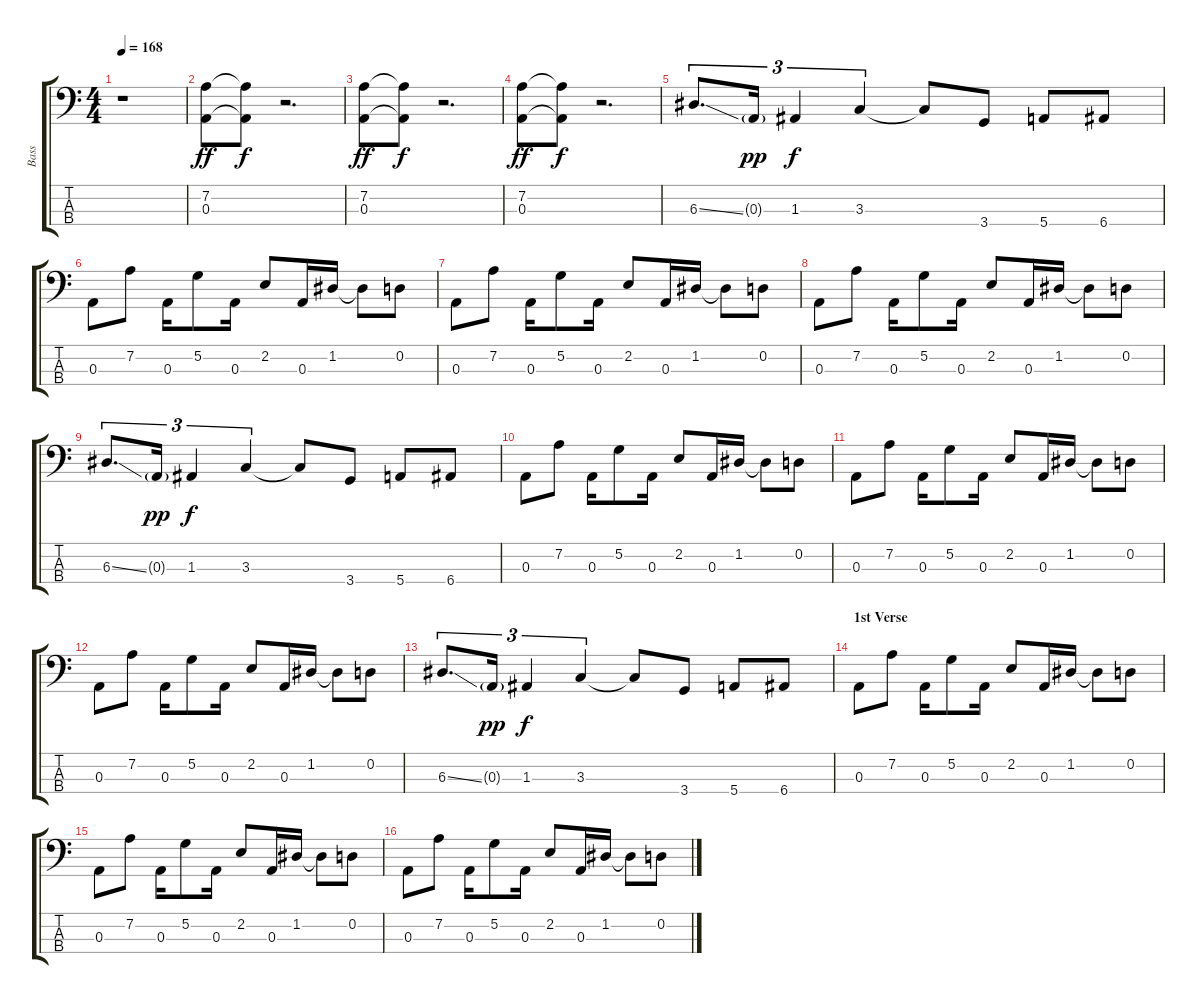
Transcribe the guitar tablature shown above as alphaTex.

\track ("Bass" "Bass") {instrument electricbassfinger}
\staff {score tabs}
\tuning (G2 D2 A1 E1) {hide}
\ts (4 4)
\tempo 168
\clef f4
\ks c
r.1{dy f} |
(7.2 0.3).8{dy ff} (7.2{t} 0.3{t}).8{dy f} r.2{d} |
(7.2 0.3).8{dy ff} (7.2{t} 0.3{t}).8{dy f} r.2{d} |
(7.2 0.3).8{dy ff} (7.2{t} 0.3{t}).8{dy f} r.2{d} |
6.3{ss}.8{d tu (3 2)} 0.3{g}.16{tu (3 2) dy pp} 1.3.4{tu (3 2) dy f} 3.3.4{tu (3 2)} 3.3{t}.8 3.4.8 5.4.8 6.4.8 |
0.3.8 7.2.8 0.3.16 5.2.8 0.3.16 2.2.8 0.3.16 1.2.16 1.2{t}.8 0.2.8 |
0.3.8 7.2.8 0.3.16 5.2.8 0.3.16 2.2.8 0.3.16 1.2.16 1.2{t}.8 0.2.8 |
0.3.8 7.2.8 0.3.16 5.2.8 0.3.16 2.2.8 0.3.16 1.2.16 1.2{t}.8 0.2.8 |
6.3{ss}.8{d tu (3 2)} 0.3{g}.16{tu (3 2) dy pp} 1.3.4{tu (3 2) dy f} 3.3.4{tu (3 2)} 3.3{t}.8 3.4.8 5.4.8 6.4.8 |
0.3.8 7.2.8 0.3.16 5.2.8 0.3.16 2.2.8 0.3.16 1.2.16 1.2{t}.8 0.2.8 |
0.3.8 7.2.8 0.3.16 5.2.8 0.3.16 2.2.8 0.3.16 1.2.16 1.2{t}.8 0.2.8 |
0.3.8 7.2.8 0.3.16 5.2.8 0.3.16 2.2.8 0.3.16 1.2.16 1.2{t}.8 0.2.8 |
6.3{ss}.8{d tu (3 2)} 0.3{g}.16{tu (3 2) dy pp} 1.3.4{tu (3 2) dy f} 3.3.4{tu (3 2)} 3.3{t}.8 3.4.8 5.4.8 6.4.8 |
\section ("" "1st Verse")
0.3.8 7.2.8 0.3.16 5.2.8 0.3.16 2.2.8 0.3.16 1.2.16 1.2{t}.8 0.2.8 |
0.3.8 7.2.8 0.3.16 5.2.8 0.3.16 2.2.8 0.3.16 1.2.16 1.2{t}.8 0.2.8 |
0.3.8 7.2.8 0.3.16 5.2.8 0.3.16 2.2.8 0.3.16 1.2.16 1.2{t}.8 0.2.8
